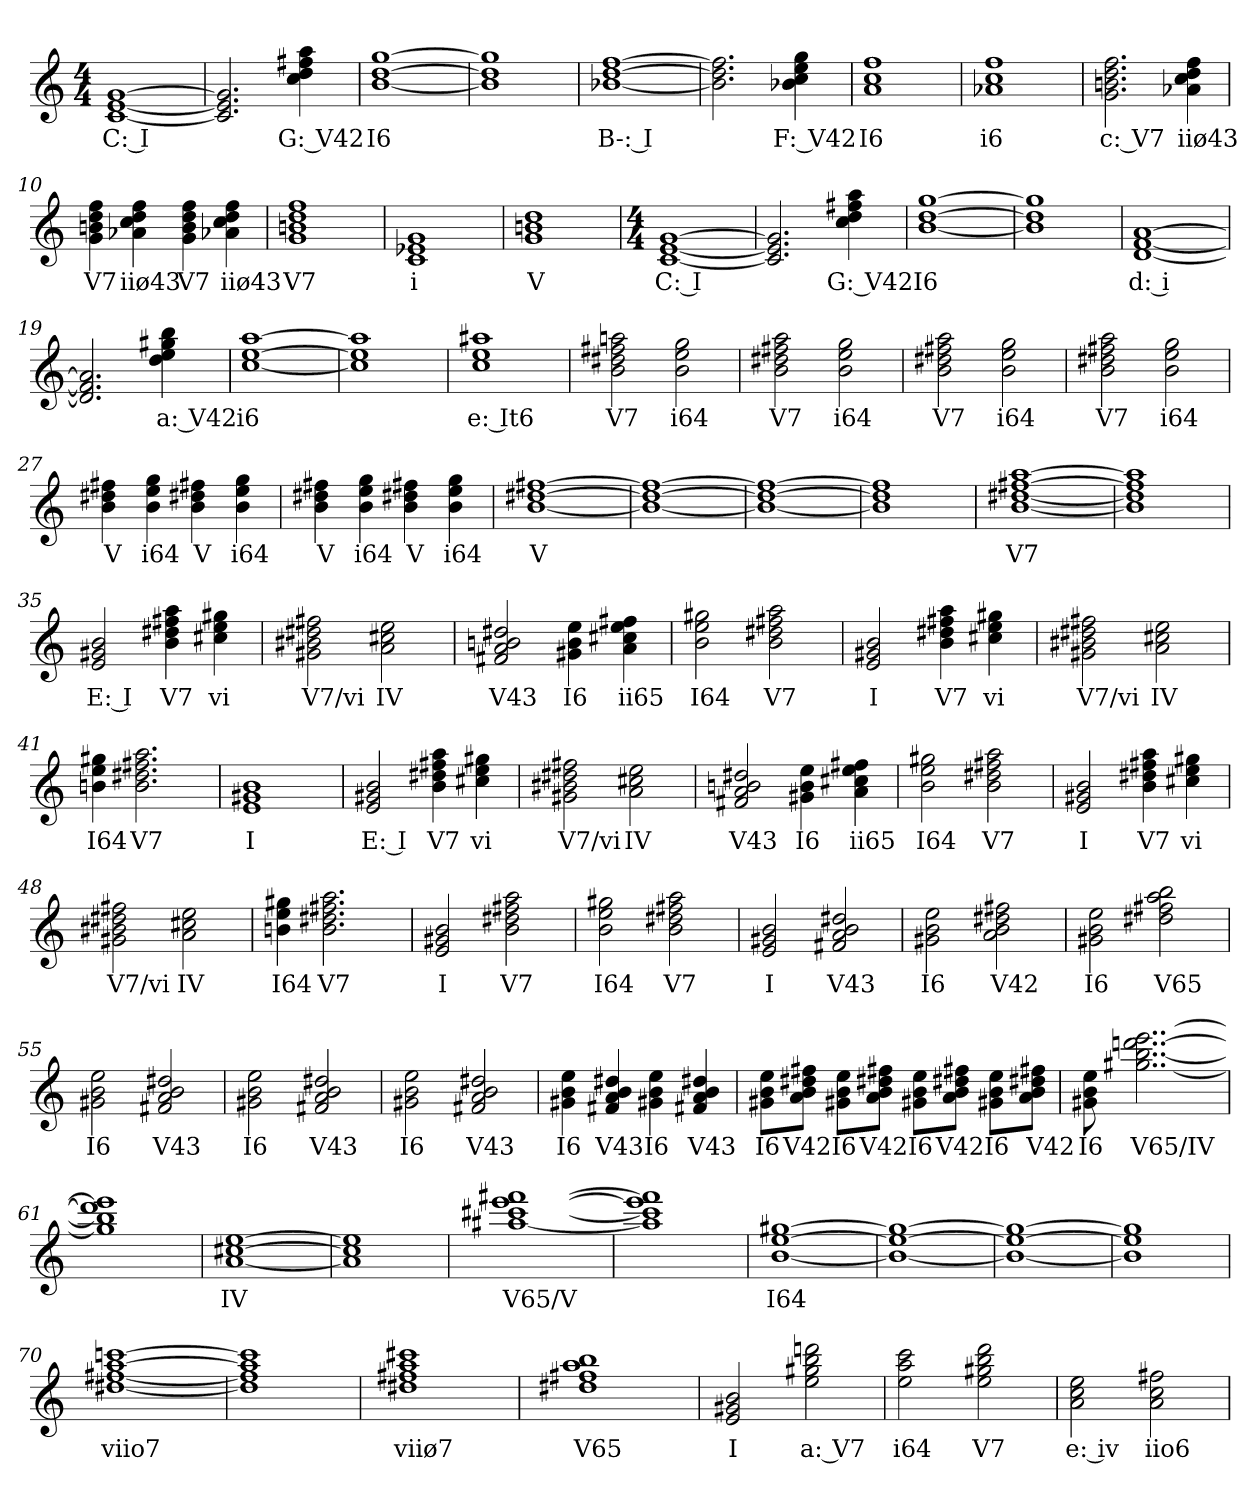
**kern	**text
*part1	*part1
*staff1	*staff1
*k[]	*
*C:	*
*M4/4	*
=1	=1
[1c [1e [1g	C: I
=2	=2
2.c] 2.e] 2.g]	.
4cc 4dd 4ff#X 4aa	G: V42
=3	=3
[1b [1dd [1gg	I6
=4	=4
1b] 1dd] 1gg]	.
=5	=5
[1b-X [1dd [1ff	B-: I
=6	=6
2.b-] 2.dd] 2.ff]	.
4b-X 4cc 4ee 4gg	F: V42
=7	=7
1a 1cc 1ff	I6
=8	=8
1a-X 1cc 1ff	i6
=9	=9
2.g 2.bn 2.dd 2.ff	c: V7
4a-X 4cc 4dd 4ff	iiø43
=10	=10
4g 4bn 4dd 4ff	V7
4a-X 4cc 4dd 4ff	iiø43
4g 4b 4dd 4ff	V7
4a-X 4cc 4dd 4ff	iiø43
=11	=11
1g 1bn 1dd 1ff	V7
=12	=12
1c 1e-X 1g	i
=13	=13
1g 1bn 1dd	V
=14	=14
*k[]	*
*C:	*
*M4/4	*
[1c [1e [1g	C: I
=15	=15
2.c] 2.e] 2.g]	.
4cc 4dd 4ff#X 4aa	G: V42
=16	=16
[1b [1dd [1gg	I6
=17	=17
1b] 1dd] 1gg]	.
=18	=18
[1d [1f [1a	d: i
=19	=19
2.d] 2.f] 2.a]	.
4dd 4ee 4gg#X 4bb	a: V42
=20	=20
[1cc [1ee [1aa	i6
=21	=21
1cc] 1ee] 1aa]	.
=22	=22
1cc 1ee 1aa#X	e: It6
=23	=23
2b 2dd#X 2ff#X 2aan	V7
2b 2ee 2gg	i64
=24	=24
2b 2dd#X 2ff#X 2aa	V7
2b 2ee 2gg	i64
=25	=25
2b 2dd#X 2ff#X 2aa	V7
2b 2ee 2gg	i64
=26	=26
2b 2dd#X 2ff#X 2aa	V7
2b 2ee 2gg	i64
=27	=27
4b 4dd#X 4ff#X	V
4b 4ee 4gg	i64
4b 4dd#X 4ff#X	V
4b 4ee 4gg	i64
=28	=28
4b 4dd#X 4ff#X	V
4b 4ee 4gg	i64
4b 4dd#X 4ff#X	V
4b 4ee 4gg	i64
=29	=29
[1b [1dd#X [1ff#X	V
=30	=30
1b_ 1dd#_ 1ff#_	.
=31	=31
1b_ 1dd#_ 1ff#_	.
=32	=32
1b] 1dd#] 1ff#]	.
=33	=33
[1b [1dd#X [1ff#X [1aa	V7
=34	=34
1b] 1dd#] 1ff#] 1aa]	.
=35	=35
2e 2g#X 2b	E: I
4b 4dd#X 4ff#X 4aa	V7
4cc#X 4ee 4gg#X	vi
=36	=36
2g#X 2b#X 2dd#X 2ff#X	V7/vi
2a 2cc#X 2ee	IV
=37	=37
2f#X 2a 2bn 2dd#X	V43
4g#X 4b 4ee	I6
4a 4cc#X 4ee 4ff#X	ii65
=38	=38
2b 2ee 2gg#X	I64
2b 2dd#X 2ff#X 2aa	V7
=39	=39
2e 2g#X 2b	I
4b 4dd#X 4ff#X 4aa	V7
4cc#X 4ee 4gg#X	vi
=40	=40
2g#X 2b#X 2dd#X 2ff#X	V7/vi
2a 2cc#X 2ee	IV
=41	=41
4bn 4ee 4gg#X	I64
2.b 2.dd#X 2.ff#X 2.aa	V7
=42	=42
1e 1g#X 1b	I
=43	=43
2e 2g#X 2b	E: I
4b 4dd#X 4ff#X 4aa	V7
4cc#X 4ee 4gg#X	vi
=44	=44
2g#X 2b#X 2dd#X 2ff#X	V7/vi
2a 2cc#X 2ee	IV
=45	=45
2f#X 2a 2bn 2dd#X	V43
4g#X 4b 4ee	I6
4a 4cc#X 4ee 4ff#X	ii65
=46	=46
2b 2ee 2gg#X	I64
2b 2dd#X 2ff#X 2aa	V7
=47	=47
2e 2g#X 2b	I
4b 4dd#X 4ff#X 4aa	V7
4cc#X 4ee 4gg#X	vi
=48	=48
2g#X 2b#X 2dd#X 2ff#X	V7/vi
2a 2cc#X 2ee	IV
=49	=49
4bn 4ee 4gg#X	I64
2.b 2.dd#X 2.ff#X 2.aa	V7
=50	=50
2e 2g#X 2b	I
2b 2dd#X 2ff#X 2aa	V7
=51	=51
2b 2ee 2gg#X	I64
2b 2dd#X 2ff#X 2aa	V7
=52	=52
2e 2g#X 2b	I
2f#X 2a 2b 2dd#X	V43
=53	=53
2g#X 2b 2ee	I6
2a 2b 2dd#X 2ff#X	V42
=54	=54
2g#X 2b 2ee	I6
2dd#X 2ff#X 2aa 2bb	V65
=55	=55
2g#X 2b 2ee	I6
2f#X 2a 2b 2dd#X	V43
=56	=56
2g#X 2b 2ee	I6
2f#X 2a 2b 2dd#X	V43
=57	=57
2g#X 2b 2ee	I6
2f#X 2a 2b 2dd#X	V43
=58	=58
4g#X 4b 4ee	I6
4f#X 4a 4b 4dd#X	V43
4g#X 4b 4ee	I6
4f#X 4a 4b 4dd#X	V43
=59	=59
8g#X 8b 8eeL	I6
8a 8b 8dd#X 8ff#XJ	V42
8g#X 8b 8eeL	I6
8a 8b 8dd#X 8ff#XJ	V42
8g#X 8b 8eeL	I6
8a 8b 8dd#X 8ff#XJ	V42
8g#X 8b 8eeL	I6
8a 8b 8dd#X 8ff#XJ	V42
=60	=60
8g#X 8b 8ee	I6
[2..gg#X [2..bb [2..dddn [2..eee	V65/IV
=61	=61
1gg#] 1bb] 1ddd] 1eee]	.
=62	=62
[1a [1cc#X [1ee	IV
=63	=63
1a] 1cc#] 1ee]	.
=64	=64
[1aa#X [1ccc#X [1eee [1fff#X	V65/V
=65	=65
1aa#] 1ccc#] 1eee] 1fff#]	.
=66	=66
[1b [1ee [1gg#X	I64
=67	=67
1b_ 1ee_ 1gg#_	.
=68	=68
1b_ 1ee_ 1gg#_	.
=69	=69
1b] 1ee] 1gg#]	.
=70	=70
[1dd#X [1ff#X [1aa [1cccn	viio7
=71	=71
1dd#] 1ff#] 1aa] 1ccc]	.
=72	=72
1dd#X 1ff#X 1aa 1ccc#X	viiø7
=73	=73
1dd#X 1ff#X 1aa 1bb	V65
=74	=74
2e 2g#X 2b	I
2ee 2gg#X 2bb 2dddn	a: V7
=75	=75
2ee 2aa 2ccc	i64
2ee 2gg#X 2bb 2ddd	V7
=76	=76
2a 2cc 2ee	e: iv
2a 2cc 2ff#X	iio6
=	=
*-	*-
